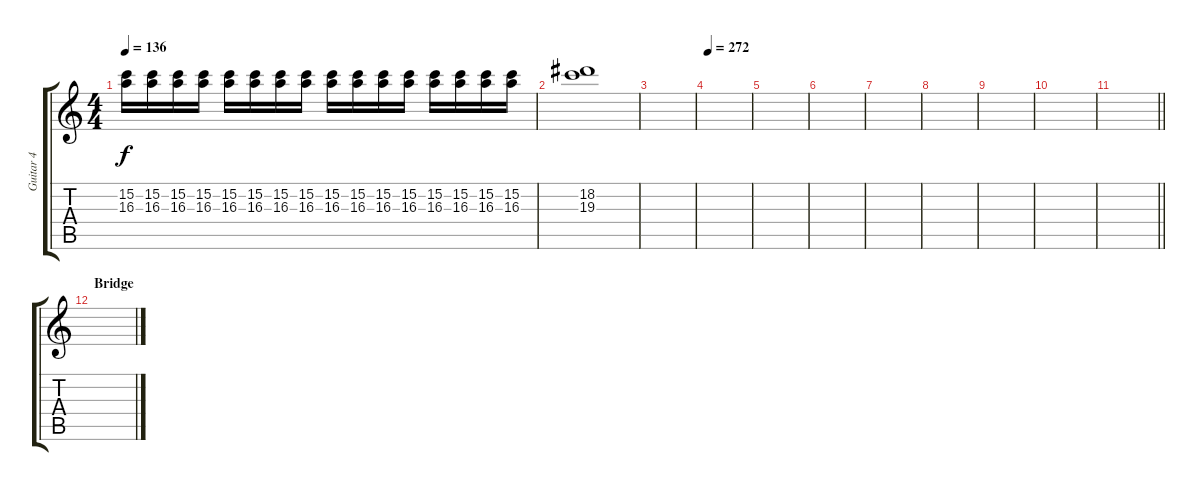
\track ("Guitar 4" "Guitar 4") {instrument electricguitarclean}
\staff {score tabs}
\tuning (D4 A3 F3 C3 G2 C2) {hide}
\ts (4 4)
\tempo 136
\clef g2
\ks c
(15.2 16.3).16{dy f} (15.2 16.3).16 (15.2 16.3).16 (15.2 16.3).16 (15.2 16.3).16 (15.2 16.3).16 (15.2 16.3).16 (15.2 16.3).16 (15.2 16.3).16 (15.2 16.3).16 (15.2 16.3).16 (15.2 16.3).16 (15.2 16.3).16 (15.2 16.3).16 (15.2 16.3).16 (15.2 16.3).16 |
(18.2 19.3).1 |
|
\tempo 272
|
|
|
|
|
|
|
\barLineRight lightlight
|
\section ("" "Bridge")
